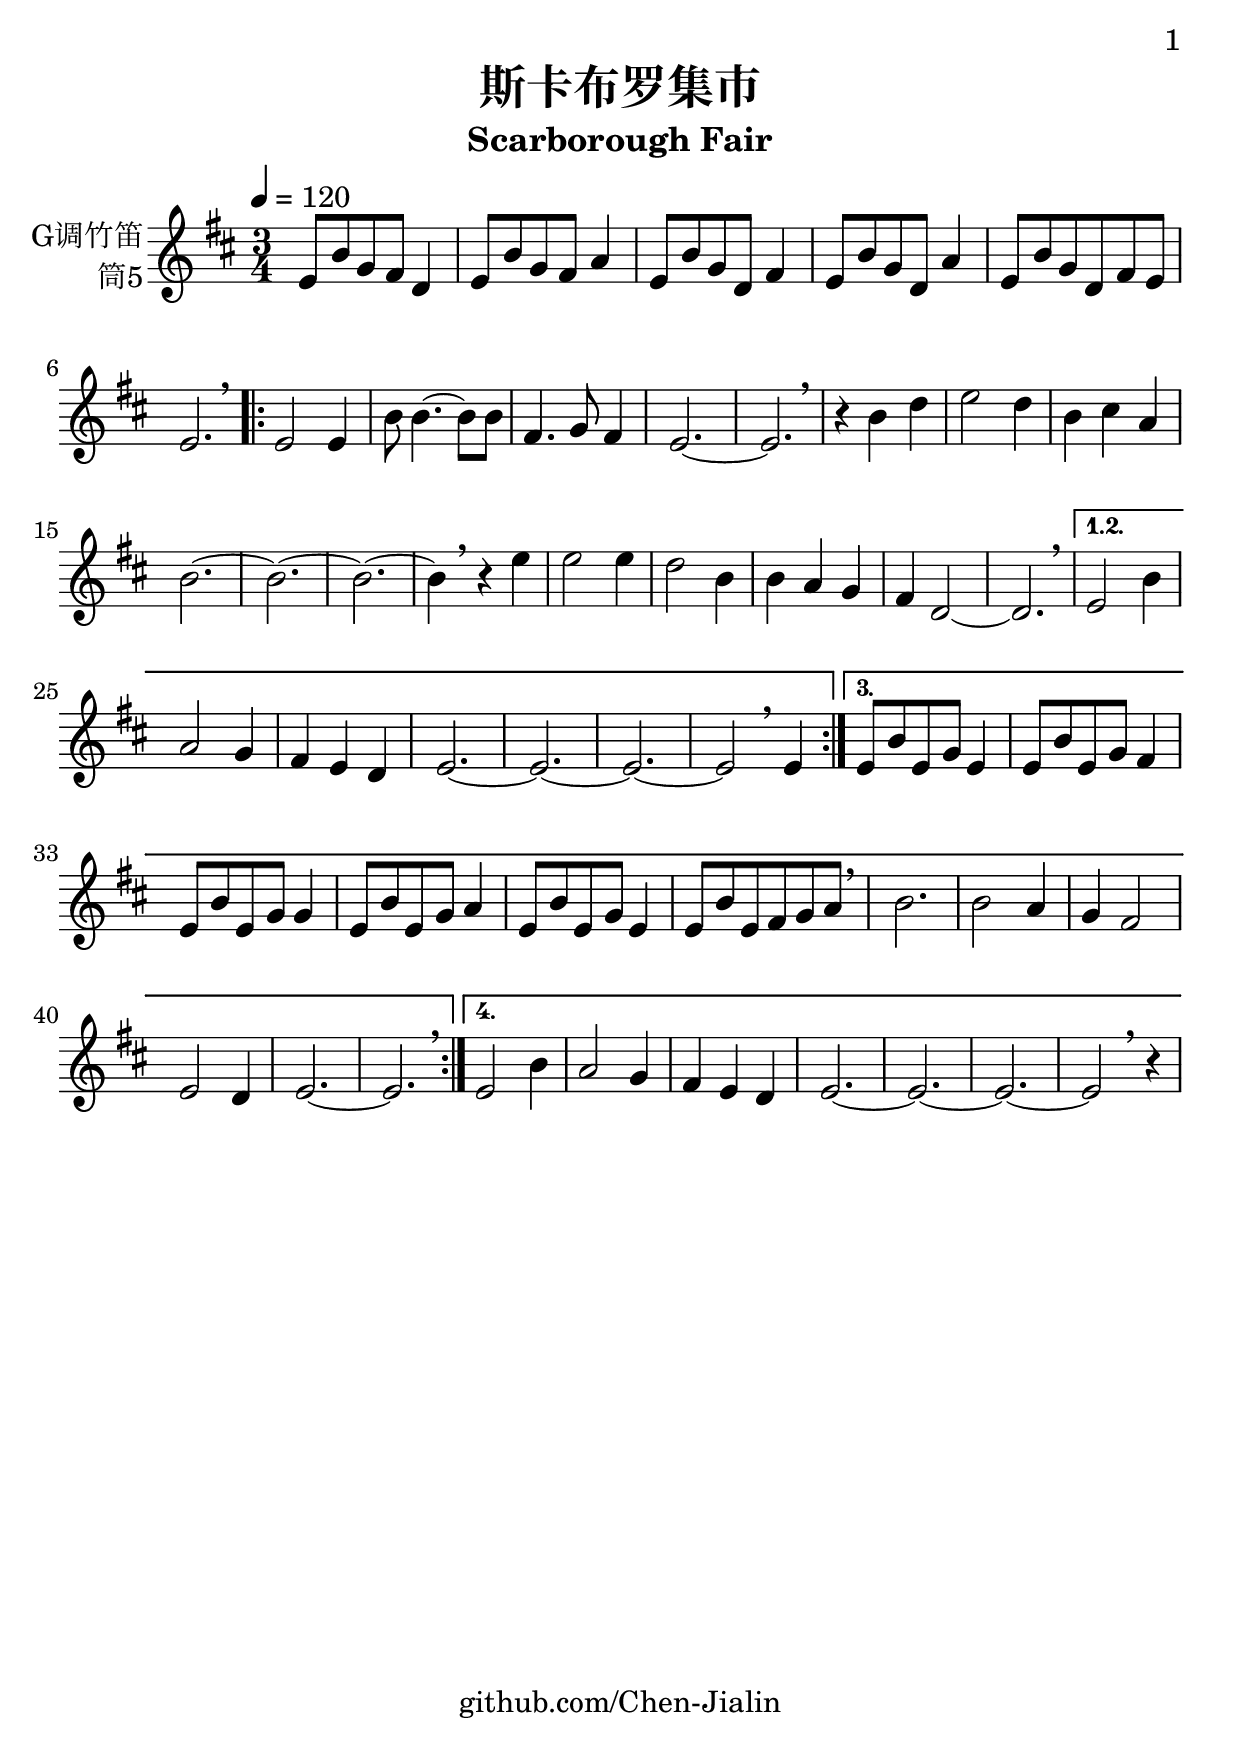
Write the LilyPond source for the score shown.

\version "2.24.3"
\language english

\header {
  title = "斯卡布罗集市"
  subtitle = "Scarborough Fair"
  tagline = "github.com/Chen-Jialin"
}

\paper{
  #(set-paper-size "a4")
  print-page-number = ##t
  page-number-type = #'arabic
  print-first-page-number = ##t
  first-page-number = 1
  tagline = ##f
}

#(set-global-staff-size 26)

melody = \fixed c' {
  \clef treble
  \key d \major
  \time 3/4
  \tempo 4 = 120

  e8 b8 g8 fs8 d4 | e8 b8 g8 fs8 a4 | e8 b8 g8 d8 fs4 | e8 b8 g8 d8 a4 | e8 b8 g8 d8 fs8 e8 | e2. \breathe |
  \repeat volta 4 {
    e2 e4 | b8 b4.~ b8 b8 | fs4. g8 fs4 | e2.~ | e2. \breathe |
    r4 b4 d'4 | e'2 d'4 | b4 cs'4 a4 | b2.~ | b2.~ | b2.~ |
    b4 \breathe r4 e'4 | e'2 e'4 | d'2 b4 | b4 a4 g4 | fs4 d2~ | d2. \breathe |
    \alternative{
      \volta 1,2 {
        e2 b4 | a2 g4 | fs4 e4 d4 | e2.~ | e2.~ | e2.~ | e2 \breathe e4
      }
      \volta 3 {
        e8 b8 e8 g8 e4 | e8 b8 e8 g8 fs4 | e8 b8 e8 g8 g4 | e8 b8 e8 g8 a4 | e8 b8 e8 g8 e4 | e8 b8 e8 fs8 g8 a8 \breathe |
        b2. | b2 a4 | g4 fs2 | e2 d4 | e2.~ | e2. \breathe |
      }
      \volta 4 {
        e2 b4 | a2 g4 | fs4 e4 d4 | e2.~ | e2.~ | e2.~ | e2 \breathe r4 |
      }
    }
  }
}

\score {
  \new Staff \with {
    instrumentName = \markup{\right-column{
        G调竹笛
        筒5
      }
    }
    midiInstrument = "shakuhachi"
  } \melody
  \layout { }
}

\score{
  \new Staff \with {
    instrumentName = \markup{\right-column{
        G调竹笛
        筒5
      }
    }
    midiInstrument = "shakuhachi"
  }
  \unfoldRepeats {
    \melody
  }
  \midi { }
}